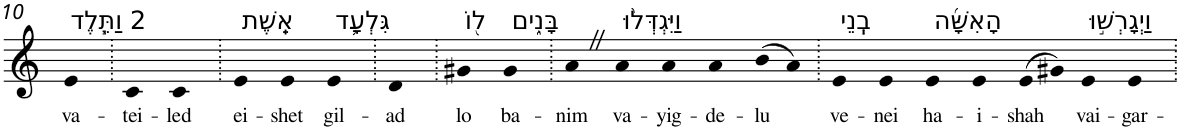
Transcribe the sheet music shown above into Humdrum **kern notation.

**kern	**text
*part1	*part1
*staff1	*staff1
*I"Piano	*
*I'Pno	*
!!LO:PB:g=z
*clefG2	*
*k[]	*
=10	=10
!LO:TX:a:t=2 וַתֵּ֧לֶד	!
!	!LO:LY:b
4e	va-
=11.	=11.
!	!LO:LY:b
4c	-tei-
!	!LO:LY:b
4c	-led
=12.	=12.
!LO:TX:a:t=אֵֽשֶׁת	!
!	!LO:LY:b
4e	ei-
!	!LO:LY:b
4e	-shet
!LO:TX:a:t=גִּלְעָ֛ד	!
!	!LO:LY:b
4e	gil-
=13.	=13.
!	!LO:LY:b
4d	-ad
=14.	=14.
!LO:TX:a:t=ל֖וֹ	!
!	!LO:LY:b
4g#X	lo
!LO:TX:a:t=בָּנִ֑ים	!
!	!LO:LY:b
4g#	ba-
=15.	=15.
!	!LO:LY:b
4aZ	-nim
!LO:TX:a:t=וַיִּגְדְּל֨וּ	!
!	!LO:LY:b
4a	va-
!	!LO:LY:b
4a	-yig-
!	!LO:LY:b
4a	-de-
!	!LO:LY:b
(>8b	-lu
8a)	.
=16.	=16.
!LO:TX:a:t=בְֽנֵי	!
!	!LO:LY:b
4e	ve-
!	!LO:LY:b
4e	-nei
!LO:TX:a:t=הָאִשָּׁ֜ה	!
!	!LO:LY:b
4e	ha-
!	!LO:LY:b
4e	-i-
!	!LO:LY:b
(>8e	-shah
8g#X)	.
!LO:TX:a:t=וַיְגָרְשׁ֣וּ	!
!	!LO:LY:b
4e	vai-
!	!LO:LY:b
4e	-gar-
=.	=.
*-	*-
